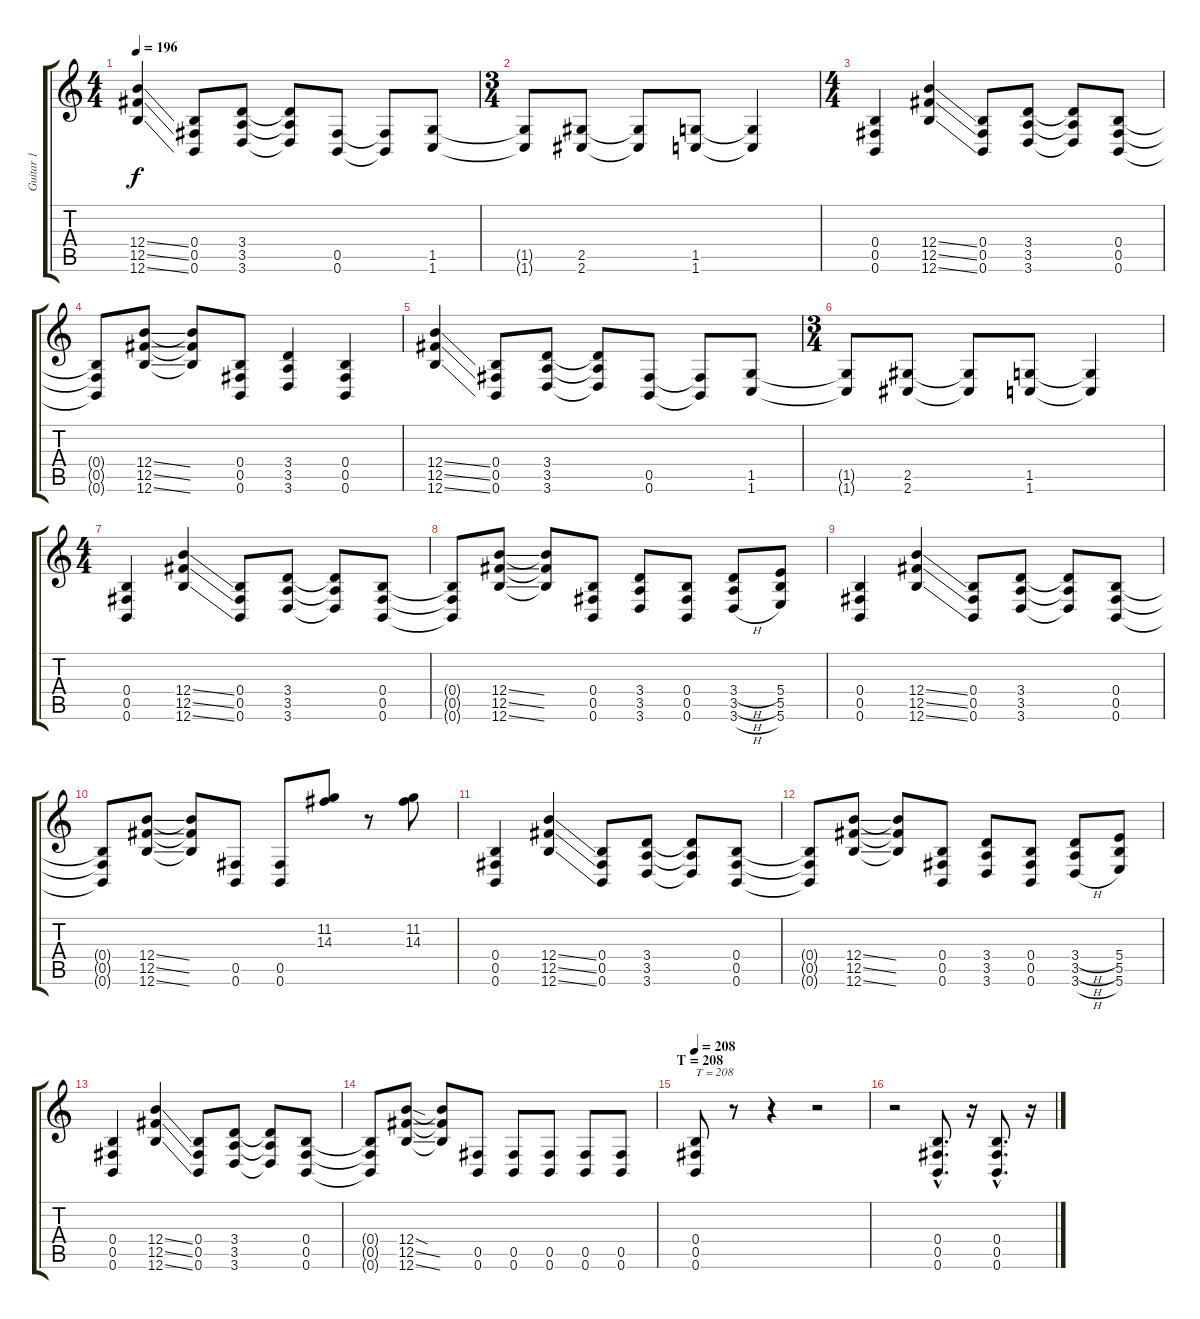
\track ("Guitar 1" "Guitar 1") {instrument distortionguitar}
\staff {score tabs}
\tuning (Db4 Ab3 E3 B2 Gb2 B1) {hide}
\ts (4 4)
\tempo 196
\clef g2
\ks c
(12.4{ss} 12.5{ss} 12.6{ss}).4{dy f} (0.4 0.5 0.6).8 (3.4 3.5 3.6).8 (3.4{t} 3.5{t} 3.6{t}).8 (0.5 0.6).8 (0.5{t} 0.6{t}).8 (1.5 1.6).8 |
\ts (3 4)
(1.5{t} 1.6{t}).8 (2.5 2.6).8 (2.5{t} 2.6{t}).8 (1.5 1.6).8 (1.5{t} 1.6{t}).4 |
\ts (4 4)
(0.4 0.5 0.6).4 (12.4{ss} 12.5{ss} 12.6{ss}).4 (0.4 0.5 0.6).8 (3.4 3.5 3.6).8 (3.4{t} 3.5{t} 3.6{t}).8 (0.4 0.5 0.6).8 |
(0.4{t} 0.5{t} 0.6{t}).8 (12.4{ss} 12.5{ss} 12.6{ss}).8 (12.4{t} 12.5{t} 12.6{t}).8 (0.4 0.5 0.6).8 (3.4 3.5 3.6).4 (0.4 0.5 0.6).4 |
(12.4{ss} 12.5{ss} 12.6{ss}).4 (0.4 0.5 0.6).8 (3.4 3.5 3.6).8 (3.4{t} 3.5{t} 3.6{t}).8 (0.5 0.6).8 (0.5{t} 0.6{t}).8 (1.5 1.6).8 |
\ts (3 4)
(1.5{t} 1.6{t}).8 (2.5 2.6).8 (2.5{t} 2.6{t}).8 (1.5 1.6).8 (1.5{t} 1.6{t}).4 |
\ts (4 4)
\section ("" "")
(0.4 0.5 0.6).4 (12.4{ss} 12.5{ss} 12.6{ss}).4 (0.4 0.5 0.6).8 (3.4 3.5 3.6).8 (3.4{t} 3.5{t} 3.6{t}).8 (0.4 0.5 0.6).8 |
(0.4{t} 0.5{t} 0.6{t}).8 (12.4{ss} 12.5{ss} 12.6{ss}).8 (12.4{t} 12.5{t} 12.6{t}).8 (0.4 0.5 0.6).8 (3.4 3.5 3.6).8 (0.4 0.5 0.6).8 (3.4{h} 3.5{h} 3.6{h}).8 (5.4 5.5 5.6).8 |
(0.4 0.5 0.6).4 (12.4{ss} 12.5{ss} 12.6{ss}).4 (0.4 0.5 0.6).8 (3.4 3.5 3.6).8 (3.4{t} 3.5{t} 3.6{t}).8 (0.4 0.5 0.6).8 |
(0.4{t} 0.5{t} 0.6{t}).8 (12.4{ss} 12.5{ss} 12.6{ss}).8 (12.4{t} 12.5{t} 12.6{t}).8 (0.5 0.6).8 (0.5 0.6).8 (11.2 14.3).8 r.8 (11.2 14.3).8 |
(0.4 0.5 0.6).4 (12.4{ss} 12.5{ss} 12.6{ss}).4 (0.4 0.5 0.6).8 (3.4 3.5 3.6).8 (3.4{t} 3.5{t} 3.6{t}).8 (0.4 0.5 0.6).8 |
(0.4{t} 0.5{t} 0.6{t}).8 (12.4{ss} 12.5{ss} 12.6{ss}).8 (12.4{t} 12.5{t} 12.6{t}).8 (0.4 0.5 0.6).8 (3.4 3.5 3.6).8 (0.4 0.5 0.6).8 (3.4{h} 3.5{h} 3.6{h}).8 (5.4 5.5 5.6).8 |
(0.4 0.5 0.6).4 (12.4{ss} 12.5{ss} 12.6{ss}).4 (0.4 0.5 0.6).8 (3.4 3.5 3.6).8 (3.4{t} 3.5{t} 3.6{t}).8 (0.4 0.5 0.6).8 |
(0.4{t} 0.5{t} 0.6{t}).8 (12.4{sod} 12.5{ss} 12.6{ss}).8 (12.4{t} 12.5{t} 12.6{t}).8 (0.5 0.6).8 (0.5 0.6).8 (0.5 0.6).8 (0.5 0.6).8 (0.5 0.6).8 |
\section ("" "T = 208")
\tempo 208
(0.4 0.5 0.6).8{txt "T = 208"} r.8 r.4 r.2 |
r.2 (0.4{hac} 0.5{hac} 0.6{hac}).8{d} r.16 (0.4{hac} 0.5{hac} 0.6{hac}).8{d} r.16
